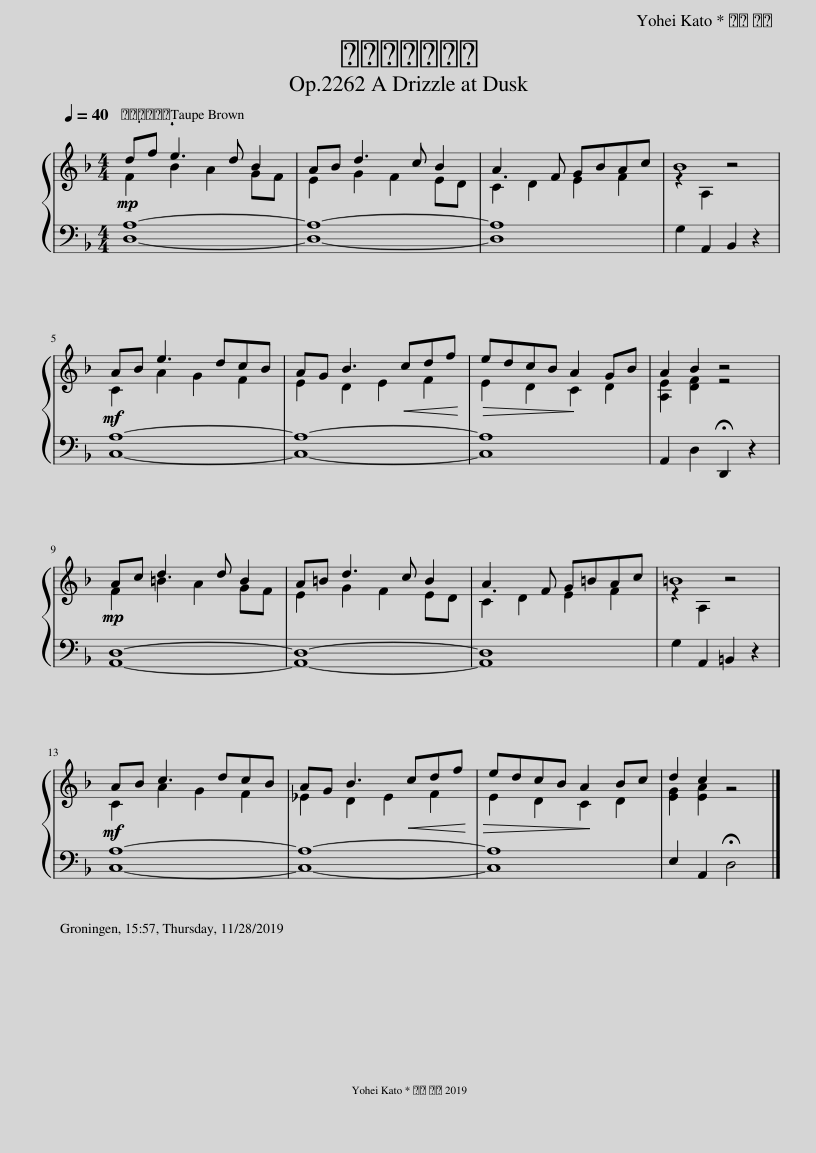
X:1
%%score { ( 1 2 ) | 3 }
L:1/8
Q:1/4=40
M:4/4
I:linebreak $
K:F
V:1 treble
V:2 treble
V:3 bass
V:1
!mp! F2 B2 A2 GF | E2 G2 F2 ED | C2 D2 E2 F2 | z2 A,2 z4 |$!mf! C2 A2 G2 F2 | %5
 E2 D2!<(! E2 F2!<)! |!>(! E2 D2 C2 D2!>)! | [A,E]2 [DF]2 z4 |$!mp! F2 =B2 A2 GF | E2 G2 F2 ED | %10
 C2 D2 E2 F2 | z2 A,2 z4 |$!mf! C2 A2 G2 F2 | _E2 D2!<(! E2 F2!<)! |!>(! E2 D2 C2 D2!>)! | %15
 [EG]2 [EA]2 z4 |] %16
V:2
 df e3 d B2 | AB d3 c B2 | A3 F GBAc | B8 |$ AB e3 dcB | %5
 AG B3 cdf | edcB A2 GB | A2 B2 z4 |$ Ac d3 d =B2 | A=B d3 c B2 | %10
 A3 F G=BAc | =B8 |$ AB c3 dcB | AG B3 cdf | edcB A2 Bc | %15
 d2 c2 x4 |] %16
V:3
 [D,A,]8- | [D,A,]8- | [D,A,]8 | G,2 A,,2 B,,2 z2 |$ [C,A,]8- | %5
 [C,A,]8- | [C,A,]8 | A,,2 D,2 !fermata!D,,2 z2 |$ [A,,D,]8- | [A,,D,]8- | %10
 [A,,D,]8 | G,2 A,,2 =B,,2 z2 |$ [C,A,]8- | [C,A,]8- | [C,A,]8 | %15
 E,2 A,,2 !fermata!D,4 |] %16
